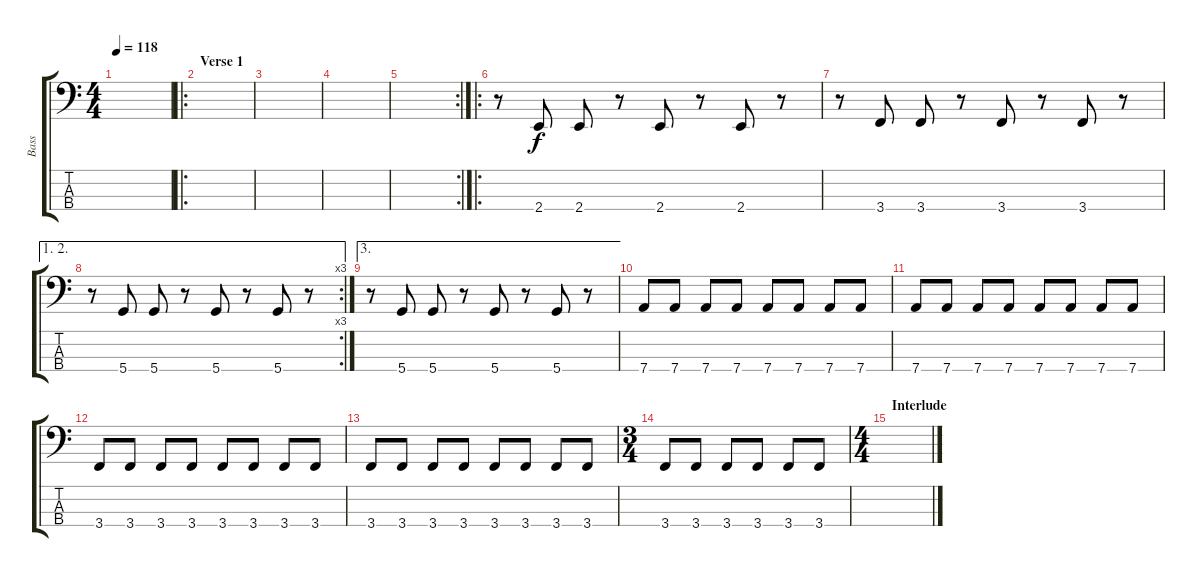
\track ("Bass" "Bass") {instrument electricbasspick}
\staff {score tabs}
\tuning (F2 C2 G1 D1) {hide}
\ts (4 4)
\tempo 118
\clef f4
\ks c
|
\ro
\section ("" "Verse 1")
|
|
|
\rc 2
|
\ro
r.8 2.4.8 2.4.8 r.8 2.4.8 r.8 2.4.8 r.8 |
r.8 3.4.8 3.4.8 r.8 3.4.8 r.8 3.4.8 r.8 |
\ae (1 2)
\rc 3
r.8 5.4.8 5.4.8 r.8 5.4.8 r.8 5.4.8 r.8 |
\ae 3
r.8 5.4.8 5.4.8 r.8 5.4.8 r.8 5.4.8 r.8 |
7.4.8 7.4.8 7.4.8 7.4.8 7.4.8 7.4.8 7.4.8 7.4.8 |
7.4.8 7.4.8 7.4.8 7.4.8 7.4.8 7.4.8 7.4.8 7.4.8 |
3.4.8 3.4.8 3.4.8 3.4.8 3.4.8 3.4.8 3.4.8 3.4.8 |
3.4.8 3.4.8 3.4.8 3.4.8 3.4.8 3.4.8 3.4.8 3.4.8 |
\ts (3 4)
3.4.8 3.4.8 3.4.8 3.4.8 3.4.8 3.4.8 |
\ts (4 4)
\section ("" "Interlude")
